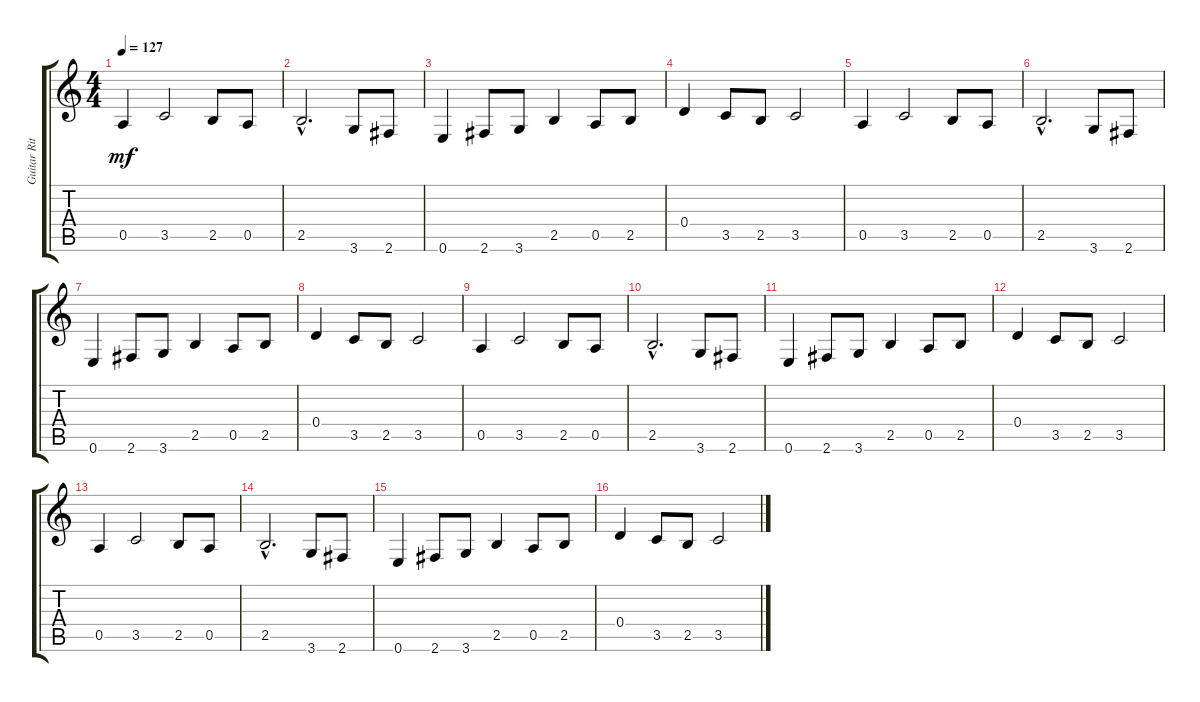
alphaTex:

\track ("Guitar Rithym" "Guitar Rit") {instrument distortionguitar}
\staff {score tabs}
\tuning (E4 B3 G3 D3 A2 E2) {hide}
\ts (4 4)
\tempo 127
\clef g2
\ks c
0.5.4{dy mf} 3.5.2 2.5.8 0.5.8 |
2.5{hac}.2{d} 3.6.8 2.6.8 |
0.6.4 2.6.8 3.6.8 2.5.4 0.5.8 2.5.8 |
0.4.4 3.5.8 2.5.8 3.5.2 |
0.5.4 3.5.2 2.5.8 0.5.8 |
2.5{hac}.2{d} 3.6.8 2.6.8 |
0.6.4 2.6.8 3.6.8 2.5.4 0.5.8 2.5.8 |
0.4.4 3.5.8 2.5.8 3.5.2 |
0.5.4 3.5.2 2.5.8 0.5.8 |
2.5{hac}.2{d} 3.6.8 2.6.8 |
0.6.4 2.6.8 3.6.8 2.5.4 0.5.8 2.5.8 |
0.4.4 3.5.8 2.5.8 3.5.2 |
0.5.4 3.5.2 2.5.8 0.5.8 |
2.5{hac}.2{d} 3.6.8 2.6.8 |
0.6.4 2.6.8 3.6.8 2.5.4 0.5.8 2.5.8 |
0.4.4 3.5.8 2.5.8 3.5.2
